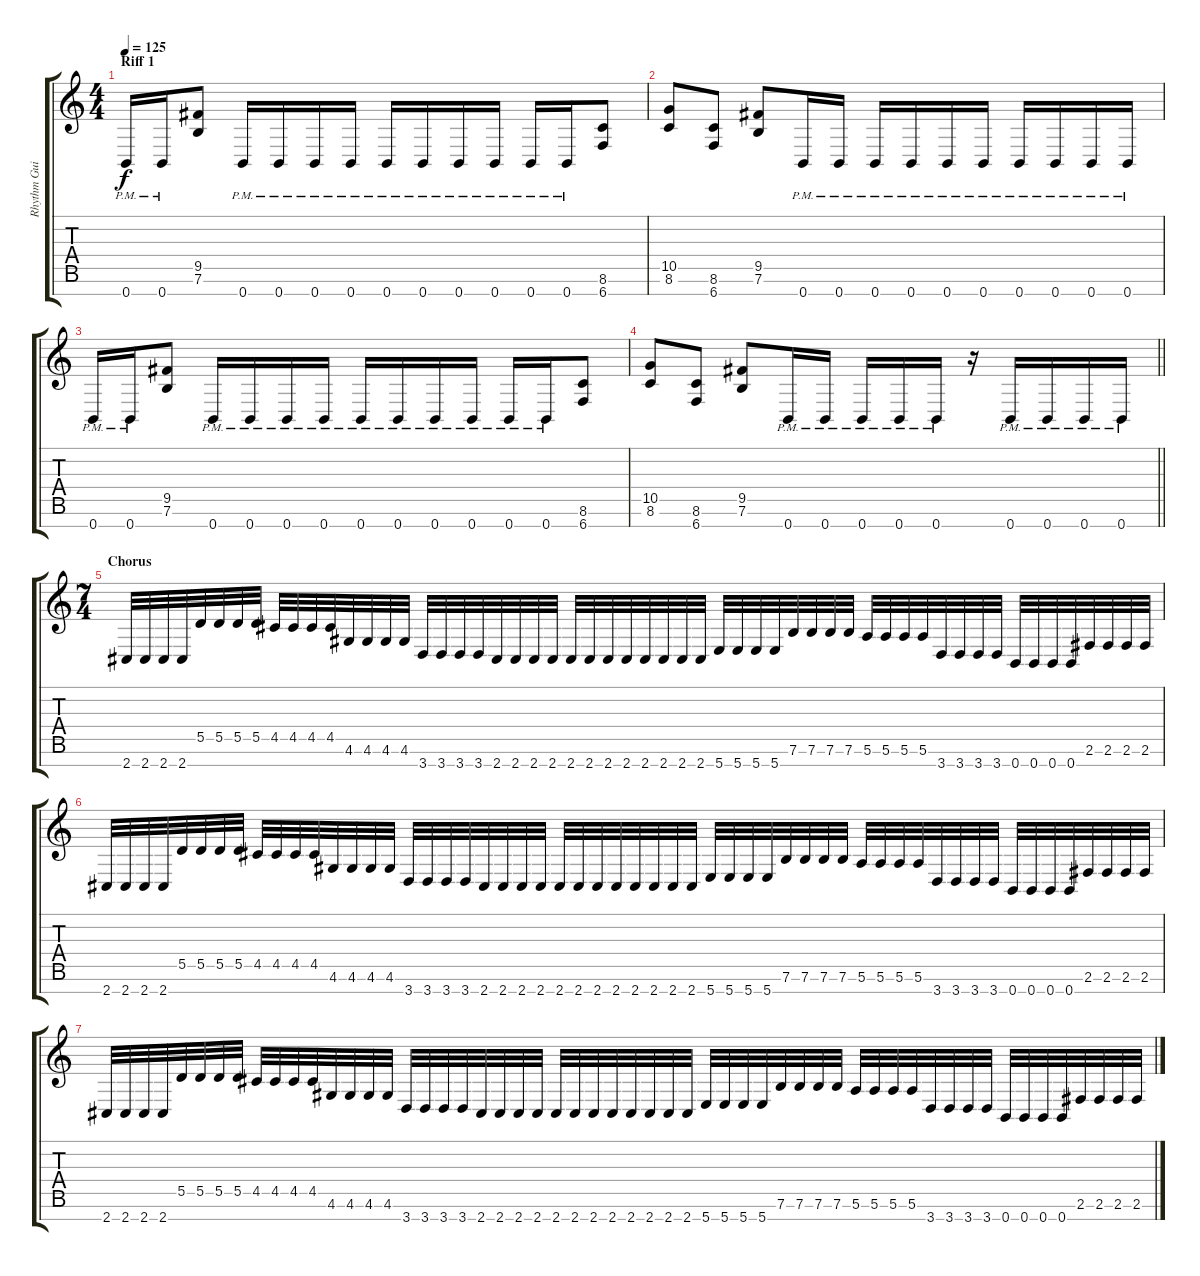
\track ("Rhythm Guitar 2" "Rhythm Gui") {instrument overdrivenguitar}
\staff {score tabs}
\tuning (E4 B3 G3 D3 A2 E2 B1) {hide}
\ts (4 4)
\section ("" "Riff 1")
\tempo 125
\clef g2
\ks c
0.7{pm}.16{dy f} 0.7{pm}.16 (9.5 7.6).8 0.7{pm}.16 0.7{pm}.16 0.7{pm}.16 0.7{pm}.16 0.7{pm}.16 0.7{pm}.16 0.7{pm}.16 0.7{pm}.16 0.7{pm}.16 0.7{pm}.16 (8.6 6.7).8 |
(10.5 8.6).8 (8.6 6.7).8 (9.5 7.6).8 0.7{pm}.16 0.7{pm}.16 0.7{pm}.16 0.7{pm}.16 0.7{pm}.16 0.7{pm}.16 0.7{pm}.16 0.7{pm}.16 0.7{pm}.16 0.7{pm}.16 |
0.7{pm}.16 0.7{pm}.16 (9.5 7.6).8 0.7{pm}.16 0.7{pm}.16 0.7{pm}.16 0.7{pm}.16 0.7{pm}.16 0.7{pm}.16 0.7{pm}.16 0.7{pm}.16 0.7{pm}.16 0.7{pm}.16 (8.6 6.7).8 |
\barLineRight lightlight
(10.5 8.6).8 (8.6 6.7).8 (9.5 7.6).8 0.7{pm}.16 0.7{pm}.16 0.7{pm}.16 0.7{pm}.16 0.7{pm}.16 r.16 0.7{pm}.16 0.7{pm}.16 0.7{pm}.16 0.7{pm}.16 |
\ts (7 4)
\section ("" "Chorus")
2.7.32 2.7.32 2.7.32 2.7.32 5.5.32 5.5.32 5.5.32 5.5.32 4.5.32 4.5.32 4.5.32 4.5.32 4.6.32 4.6.32 4.6.32 4.6.32 3.7.32 3.7.32 3.7.32 3.7.32 2.7.32 2.7.32 2.7.32 2.7.32 2.7.32 2.7.32 2.7.32 2.7.32 2.7.32 2.7.32 2.7.32 2.7.32 5.7.32 5.7.32 5.7.32 5.7.32 7.6.32 7.6.32 7.6.32 7.6.32 5.6.32 5.6.32 5.6.32 5.6.32 3.7.32 3.7.32 3.7.32 3.7.32 0.7.32 0.7.32 0.7.32 0.7.32 2.6.32 2.6.32 2.6.32 2.6.32 |
2.7.32 2.7.32 2.7.32 2.7.32 5.5.32 5.5.32 5.5.32 5.5.32 4.5.32 4.5.32 4.5.32 4.5.32 4.6.32 4.6.32 4.6.32 4.6.32 3.7.32 3.7.32 3.7.32 3.7.32 2.7.32 2.7.32 2.7.32 2.7.32 2.7.32 2.7.32 2.7.32 2.7.32 2.7.32 2.7.32 2.7.32 2.7.32 5.7.32 5.7.32 5.7.32 5.7.32 7.6.32 7.6.32 7.6.32 7.6.32 5.6.32 5.6.32 5.6.32 5.6.32 3.7.32 3.7.32 3.7.32 3.7.32 0.7.32 0.7.32 0.7.32 0.7.32 2.6.32 2.6.32 2.6.32 2.6.32 |
2.7.32 2.7.32 2.7.32 2.7.32 5.5.32 5.5.32 5.5.32 5.5.32 4.5.32 4.5.32 4.5.32 4.5.32 4.6.32 4.6.32 4.6.32 4.6.32 3.7.32 3.7.32 3.7.32 3.7.32 2.7.32 2.7.32 2.7.32 2.7.32 2.7.32 2.7.32 2.7.32 2.7.32 2.7.32 2.7.32 2.7.32 2.7.32 5.7.32 5.7.32 5.7.32 5.7.32 7.6.32 7.6.32 7.6.32 7.6.32 5.6.32 5.6.32 5.6.32 5.6.32 3.7.32 3.7.32 3.7.32 3.7.32 0.7.32 0.7.32 0.7.32 0.7.32 2.6.32 2.6.32 2.6.32 2.6.32
